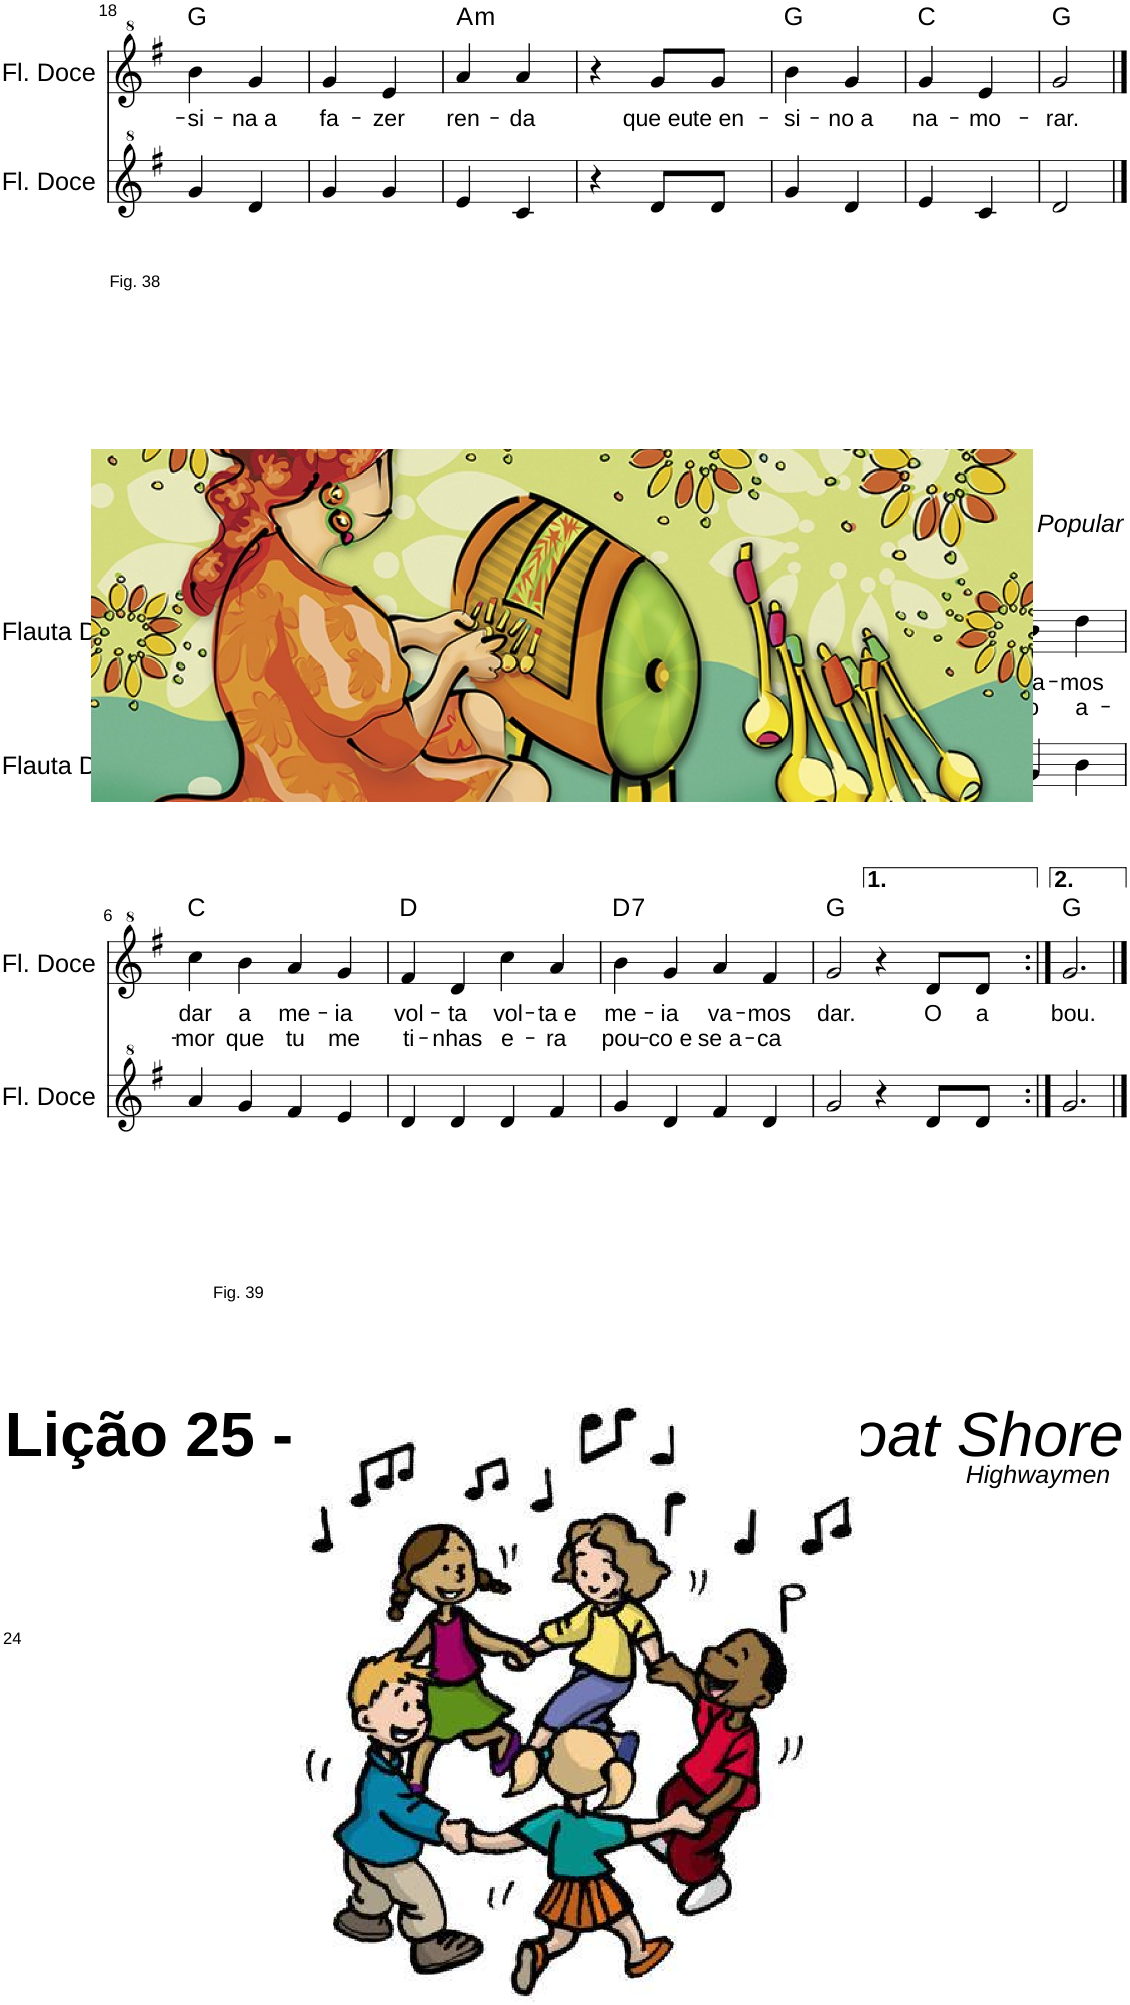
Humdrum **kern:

**kern	**kern	**text	**text	**harte
*part2	*part1	*part1	*part1	*part1
*staff2	*staff1	*staff1	*staff1	*
*I"Flauta Doce	*I"Flauta Doce	*	*	*
*I'Fl. Doce	*I'Fl. Doce	*	*	*
!!LO:PB:g=z
*clefG^2	*clefG^2	*	*	*
*k[f#]	*k[f#]	*	*	*
*M2/4	*M2/4	*	*	*
=18	=18	=18	=18	=18
!	!	!LO:LY:b	!	!
4gg/	4bb\	-si-	.	G:maj
!	!	!LO:LY:b	!	!
4dd/	4gg/	-na a	.	.
=19	=19	=19	=19	=19
!	!	!LO:LY:b	!	!
4gg/	4gg/	fa-	.	.
!	!	!LO:LY:b	!	!
4gg/	4ee/	-zer	.	.
=20	=20	=20	=20	=20
!	!	!LO:LY:b	!	!LO:H:kt=m
4ee/	4aa/	ren-	.	A:min
!	!	!LO:LY:b	!	!
4cc/	4aa/	-da	.	.
=21	=21	=21	=21	=21
4r	4r	.	.	.
!	!	!LO:LY:b	!	!
8dd/L	8gg/L	que eu	.	.
!	!	!LO:LY:b	!	!
8dd/J	8gg/J	te en-	.	.
=22	=22	=22	=22	=22
!	!	!LO:LY:b	!	!
4gg/	4bb\	-si-	.	G:maj
!	!	!LO:LY:b	!	!
4dd/	4gg/	-no a	.	.
=23	=23	=23	=23	=23
!	!	!LO:LY:b	!	!
4ee/	4gg/	na-	.	C:maj
!	!	!LO:LY:b	!	!
4cc/	4ee/	-mo-	.	.
=24	=24	=24	=24	=24
!	!	!LO:LY:b	!	!
2dd/	2gg/	-rar.	.	G:maj
!!LO:LB:g=z
==1	==1	==1	==1	==1
*M4/4	*M4/4	*	*	*
*	*MM120	*	*	*
!	!LO:TX:a:t=Fig. 38	!	!	!
!	!LO:TX:a:B:t=Lição 24 -	!	!	!
!	!LO:TX:a:i:t=Ciranda, Cirandinha	!	!	!
!	!LO:TX:a:t=Cantiga Popular	!	!	!
!	!	!LO:LY:b	!	!
4dd/	4dd/	Ci-	.	.
=2!|:	=2!|:	=2!|:	=2!|:	=2!|:
!	!	!LO:LY:b	!LO:LY:b	!
4gg/	4gg/	-ran-	nel	G:maj
!	!	!LO:LY:b	!LO:LY:b	!
4dd/	4gg/	-da	que	.
!	!	!LO:LY:b	!LO:LY:b	!
4gg/	4bb\	ci-	tu	.
!	!	!LO:LY:b	!LO:LY:b	!
4dd/	4bb\	-ran-	me	.
=3	=3	=3	=3	=3
!	!	!LO:LY:b	!LO:LY:b	!LO:H:kt=m7
4gg/	4ddd\	-di-	des-	E:min7
!	!	!LO:LY:b	!LO:LY:b	!
4ee/	4ddd\	-nha	-te	.
!	!	!LO:LY:b	!LO:LY:b	!
4gg/	4ccc\	va-	e-	.
!	!	!LO:LY:b	!LO:LY:b	!
4ee/	4bb\	-mos	-ra	.
=4	=4	=4	=4	=4
!	!	!LO:LY:b	!LO:LY:b	!LO:H:kt=7
4cc/	4aa/	to-	vi-	D:7
!	!	!LO:LY:b	!LO:LY:b	!
4aa/	4ddd\	-dos	-dro e	.
!	!	!LO:LY:b	!LO:LY:b	!
4dd/	4bb\	ci-	se	.
!	!	!LO:LY:b	!LO:LY:b	!
4ff#/	4aa/	-ran-	que	.
=5	=5	=5	=5	=5
!	!	!LO:LY:b	!LO:LY:b	!
2gg,/	2gg,/	-dar	brou	G:maj
!	!	!LO:LY:b	!LO:LY:b	!
4gg/	4bb\	va-	o	.
!	!	!LO:LY:b	!LO:LY:b	!
4bb\	4ddd\	-mos	a-	.
!!LO:LB:g=z
=6	=6	=6	=6	=6
!LO:TX:b:B:t=Lição 25 -	!	!	!	!
!LO:TX:b:i:t=Michael Row The Boat Shore	!	!	!	!
!LO:TX:b:t=Highwaymen	!	!	!	!
!LO:TX:b:t=Fig. 39	!	!	!	!
!	!	!LO:LY:b	!LO:LY:b	!
4aa/	4ccc\	dar	-mor	C:maj
!	!	!LO:LY:b	!LO:LY:b	!
4gg/	4bb\	a	que	.
!	!	!LO:LY:b	!LO:LY:b	!
4ff#/	4aa/	me-	tu	.
!	!	!LO:LY:b	!LO:LY:b	!
4ee/	4gg/	-ia	me	.
=7	=7	=7	=7	=7
!	!	!LO:LY:b	!LO:LY:b	!
4dd/	4ff#/	vol-	ti-	D:maj
!	!	!LO:LY:b	!LO:LY:b	!
4dd/	4dd/	-ta	-nhas	.
!	!	!LO:LY:b	!LO:LY:b	!
4dd/	4ccc\	vol-	e-	.
!	!	!LO:LY:b	!LO:LY:b	!
4ff#/	4aa/	-ta e	-ra	.
=8	=8	=8	=8	=8
!	!	!LO:LY:b	!LO:LY:b	!LO:H:kt=7
4gg/	4bb\	me-	pou-	D:7
!	!	!LO:LY:b	!LO:LY:b	!
4dd/	4gg/	-ia	-co e	.
!	!	!LO:LY:b	!LO:LY:b	!
4ff#/	4aa/	va-	se a-	.
!	!	!LO:LY:b	!LO:LY:b	!
4dd/	4ff#/	-mos	-ca	.
=9	=9	=9	=9	=9
!	!	!LO:LY:b	!	!
2gg/	2gg/	dar.	.	G:maj
4r	4r	.	.	.
!	!	!LO:LY:b	!	!
8dd/L	8dd/L	O	.	.
!	!	!LO:LY:b	!	!
8dd/J	8dd/J	a	.	.
=10:|!	=10:|!	=10:|!	=10:|!	=10:|!
!	!	!LO:LY:b	!	!
2.gg/	2.gg/	bou.	.	G:maj
==	==	==	==	==
*-	*-	*-	*-	*-
